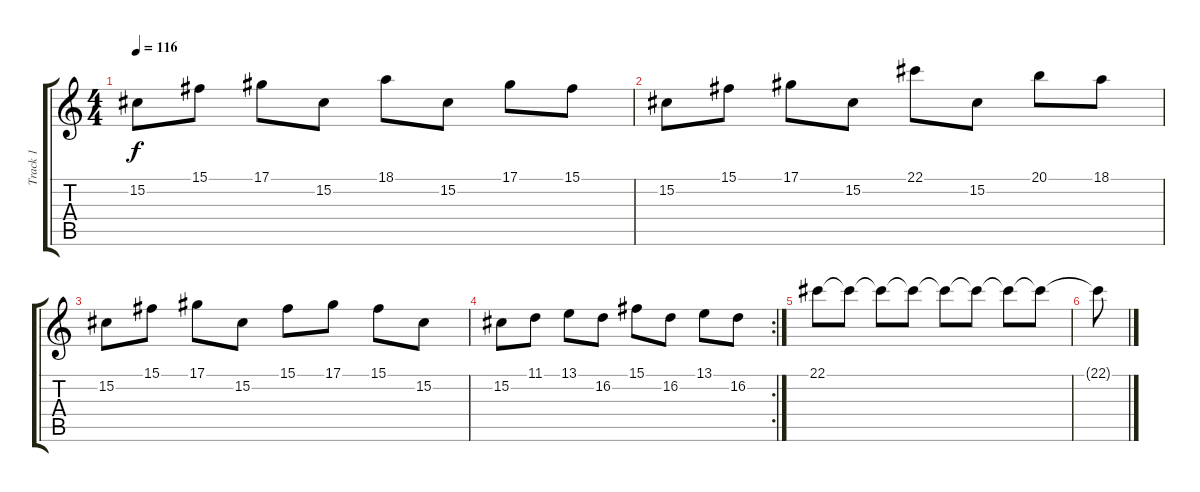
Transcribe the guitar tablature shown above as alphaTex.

\track ("Track 1" "Track 1") {instrument electricpiano1}
\staff {score tabs}
\tuning (Eb4 Bb3 Gb3 Db3 Ab2 Eb2) {hide}
\ts (4 4)
\tempo 116
\clef g2
\ks c
15.2.8{dy f} 15.1.8 17.1.8 15.2.8 18.1.8 15.2.8 17.1.8 15.1.8 |
15.2.8 15.1.8 17.1.8 15.2.8 22.1.8 15.2.8 20.1.8 18.1.8 |
15.2.8 15.1.8 17.1.8 15.2.8 15.1.8 17.1.8 15.1.8 15.2.8 |
\rc 2
15.2.8 11.1.8 13.1.8 16.2.8 15.1.8 16.2.8 13.1.8 16.2.8 |
22.1.8 22.1{t}.8 22.1{t}.8 22.1{t}.8 22.1{t}.8 22.1{t}.8 22.1{t}.8 22.1{t}.8 |
22.1{t}.8
